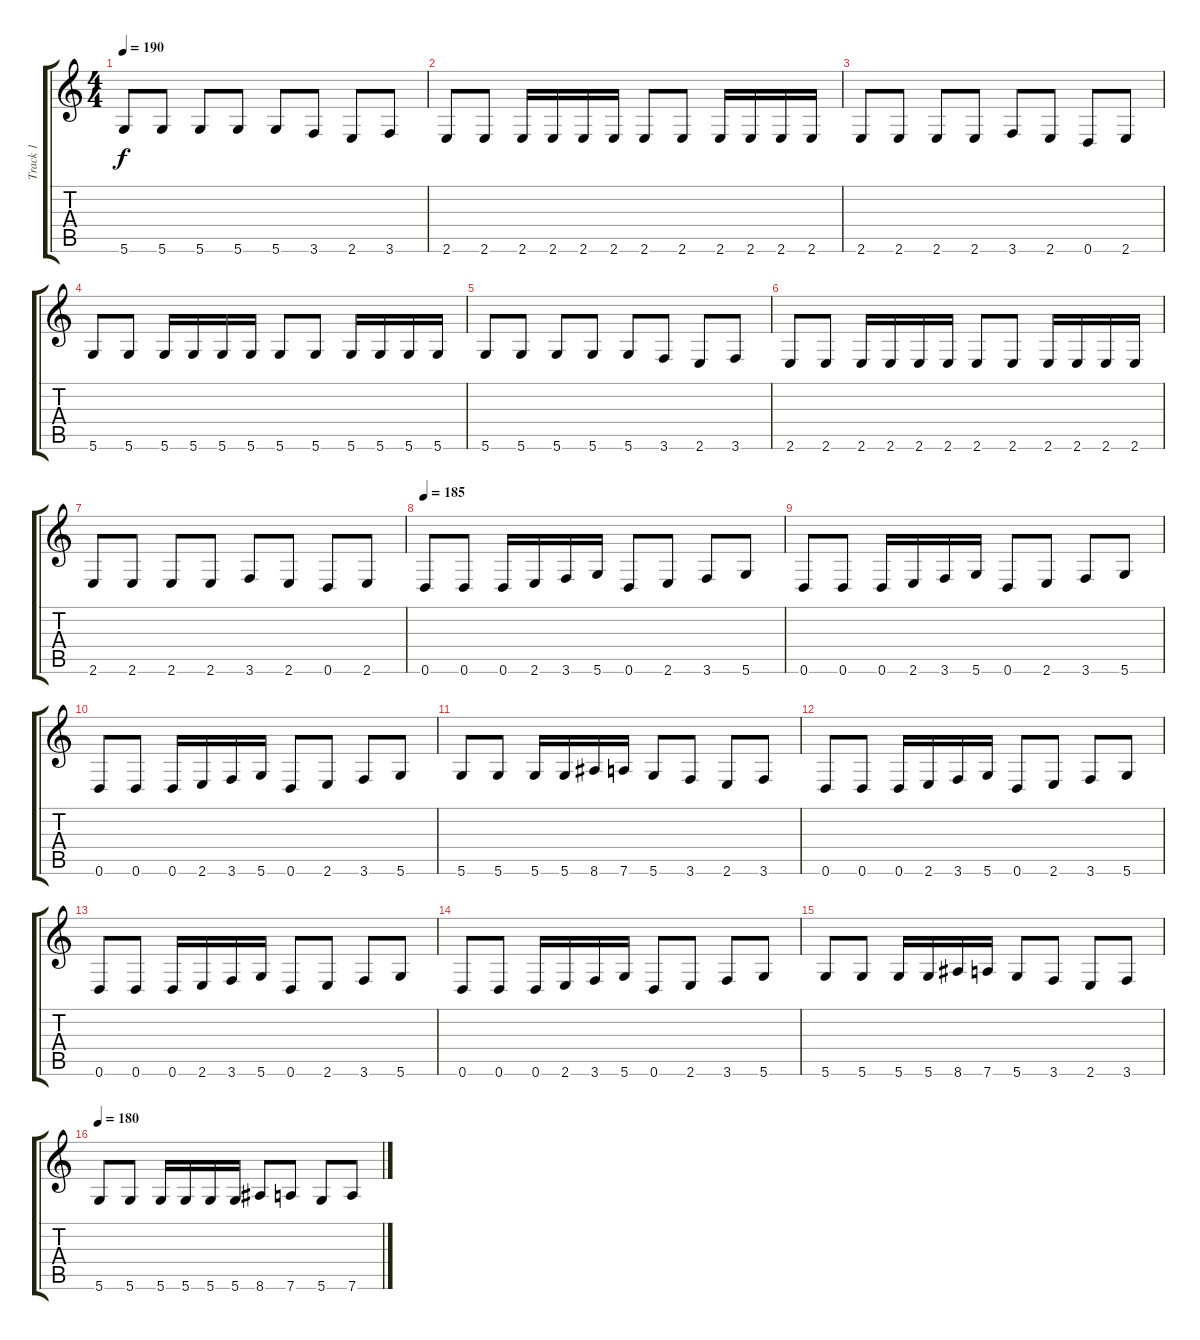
\track ("Track 1" "Track 1") {instrument distortionguitar}
\staff {score tabs}
\tuning (D4 A3 F3 C3 G2 D2) {hide}
\ts (4 4)
\tempo 190
\clef g2
\ks c
5.6.8{dy f} 5.6.8 5.6.8 5.6.8 5.6.8 3.6.8 2.6.8 3.6.8 |
2.6.8 2.6.8 2.6.16 2.6.16 2.6.16 2.6.16 2.6.8 2.6.8 2.6.16 2.6.16 2.6.16 2.6.16 |
2.6.8 2.6.8 2.6.8 2.6.8 3.6.8 2.6.8 0.6.8 2.6.8 |
5.6.8 5.6.8 5.6.16 5.6.16 5.6.16 5.6.16 5.6.8 5.6.8 5.6.16 5.6.16 5.6.16 5.6.16 |
5.6.8 5.6.8 5.6.8 5.6.8 5.6.8 3.6.8 2.6.8 3.6.8 |
2.6.8 2.6.8 2.6.16 2.6.16 2.6.16 2.6.16 2.6.8 2.6.8 2.6.16 2.6.16 2.6.16 2.6.16 |
2.6.8 2.6.8 2.6.8 2.6.8 3.6.8 2.6.8 0.6.8 2.6.8 |
\tempo 185
0.6.8 0.6.8 0.6.16 2.6.16 3.6.16 5.6.16 0.6.8 2.6.8 3.6.8 5.6.8 |
0.6.8 0.6.8 0.6.16 2.6.16 3.6.16 5.6.16 0.6.8 2.6.8 3.6.8 5.6.8 |
0.6.8 0.6.8 0.6.16 2.6.16 3.6.16 5.6.16 0.6.8 2.6.8 3.6.8 5.6.8 |
5.6.8 5.6.8 5.6.16 5.6.16 8.6.16 7.6.16 5.6.8 3.6.8 2.6.8 3.6.8 |
0.6.8 0.6.8 0.6.16 2.6.16 3.6.16 5.6.16 0.6.8 2.6.8 3.6.8 5.6.8 |
0.6.8 0.6.8 0.6.16 2.6.16 3.6.16 5.6.16 0.6.8 2.6.8 3.6.8 5.6.8 |
0.6.8 0.6.8 0.6.16 2.6.16 3.6.16 5.6.16 0.6.8 2.6.8 3.6.8 5.6.8 |
5.6.8 5.6.8 5.6.16 5.6.16 8.6.16 7.6.16 5.6.8 3.6.8 2.6.8 3.6.8 |
\tempo 180
5.6.8 5.6.8 5.6.16 5.6.16 5.6.16 5.6.16 8.6.8 7.6.8 5.6.8 7.6.8
